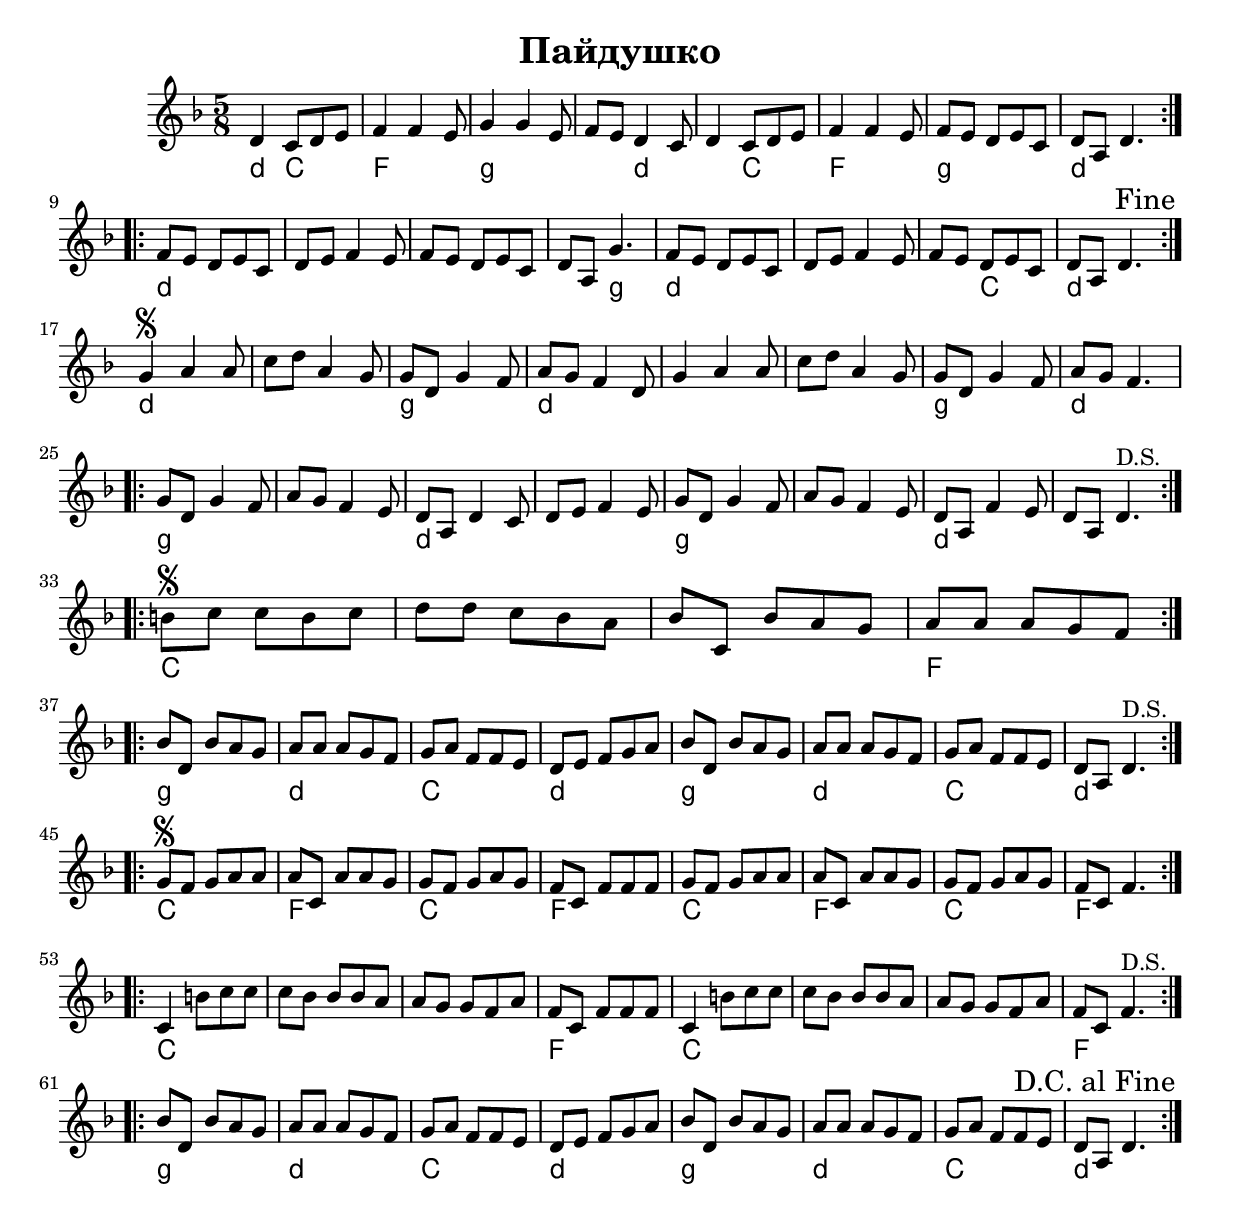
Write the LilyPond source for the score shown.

\version "2.16.2"
\include "deutsch.ly"

melody_i = \relative c' {
  e4 d8 e fis |
  g4 g fis8 |
  a4 a fis8 |
  g8 fis e4 d8 |

  e4 d8 e fis |
  g4 g fis8 |
  g8 fis e fis d |
  e8 h e4. |
}
harmonies_i = \chordmode {
  e4:m d4. |
  g4 s4. |
  a4:m s4. |
  a4:m e4.:m | %???

  e4:m d4. |
  g4 s4. |
  a4:m s4. |
  e4:m s4. |
}

melody_ii = \relative c'' {
  g8 fis e fis d |
  e8 fis g4 fis8 |
  g8 fis e fis d |
  e8 h a'4. |

  g8 fis e fis d |
  e8 fis g4 fis8 |
  g8 fis e fis d |
  e8 h e4. |
  \once \override Score.RehearsalMark #'break-visibility = #begin-of-line-invisible
  \once \override Score.RehearsalMark #'self-alignment-X = #right
  \mark \markup { "Fine" }
}
harmonies_ii = \chordmode {
  e4:m s4. |
  e4:m s4. |
  e4:m s4. |
  e4:m a4.:m |

  e4:m s4. |
  e4:m s4. |
  e4:m d4. |
  e4:m s4. |
}

melody_iii = \relative c'' {
  a4^\segno h h8 |
  d8 e h4 a8 |
  a8 e a4 g8 |
  h8 a g4 e8 |

  a4 h h8 |
  d8 e h4 a8 |
  a8 e a4 g8 |
  h8 a g4. |
}
harmonies_iii = \chordmode {
  e4:m s4. |
  e4:m s4. |
  a4:m s4. |
  e4:m s4. |

  e4:m s4. |
  e4:m s4. |
  a4:m s4. |
  e4:m s4. |
}

melody_iv = \relative c'' {
  a8 e a4 g8 |
  h8 a g4 fis8 |
  e8 h e4 d8 |
  e8 fis g4 fis8 |

  a8 e a4 g8 |
  h8 a g4 fis8 |
  e8 h g'4 fis8 |
  e8 h e4.^\markup { "D.S." } |
}
harmonies_iv = \chordmode {
  a4:m s4. |
  a4:m s4. |
  e4:m s4. |
  e4:m s4. |

  a4:m s4. |
  a4:m s4. |
  e4:m s4. |
  e4:m s4. |
}

melody_v = \relative c'' {
  cis8^\segno d d cis d |
  e8 e d c h |
  c8 d, c' h a |
  h8 h h a g |
}
harmonies_v = \chordmode {
  d4 s4. |
  d4 s4. |
  d4 s4. |
  g4 s4. |
}

melody_vi = \relative c'' {
  c8 e, c' h a |
  h8 h h a g |
  a8 h g g fis |
  e8 fis g a h |

  c8 e, c' h a |
  h8 h h a g |
  a8 h g g fis |
  e8 h e4.^\markup { "D.S." } |
}
melody_vi_a = \relative c'' {
  c8 e, c' h a |
  h8 h h a g |
  a8 h g g fis |
  e8 fis g a h |

  c8 e, c' h a |
  h8 h h a g |
  a8 h g g fis |
  e8 h e4. |
  \once \override Score.RehearsalMark #'break-visibility = #begin-of-line-invisible
  \once \override Score.RehearsalMark #'self-alignment-X = #right
  \mark \markup { "D.C. al Fine" }
}
harmonies_vi = \chordmode {
  a4:m s4. |
  e4:m s4. |
  d4 s4. | %???
  e4:m s4. | %???

  a4:m s4. |
  e4:m s4. |
  d4 s4. | %???
  e4:m s4. | %???
}
melody_vii = \relative c'' {
  a8^\segno g a h h |
  h d, h' h a |
  a8 g a h a |
  g8 d g g g|

  a8 g a h h |
  h d, h' h a |
  a8 g a h a |
  g8 d g4. |
}
harmonies_vii = \chordmode {
  d4 s4. |
  g4 s4. |
  d4 s4. |
  g4 s4. |

  d4 s4. |
  g4 s4. |
  d4 s4. |
  g4 s4. |
}

melody_viii = \relative c' {
  d4 cis'8 d d |
  d8 c c c h |
  h8 a a g h |
  g8 d g g g |

  d4 cis'8 d d |
  d8 c c c h |
  h8 a a g h |
  g8 d g4.^\markup { "D.S." } |
}
harmonies_viii = \chordmode {
  d4 s4. |
  d4 s4. |
  d4 s4. |
  g4 s4. |

  d4 s4. |
  d4 s4. |
  d4 s4. |
  g4 s4. |
}

melody = {
  \time 5/8
  \key e \minor
  \set Timing.beatStructure = #'(2 3)

  \repeat volta 2 { \melody_i }
  \break
  \repeat volta 2 { \melody_ii }
  \break
  \melody_iii
  \break
  \repeat volta 2 { \melody_iv }
  \break
  \repeat volta 2 { \melody_v }
  \break
  \repeat volta 2 { \melody_vi }
  \break
  \repeat volta 2 { \melody_vii }
  \break
  \repeat volta 2 { \melody_viii }
  \break
  \repeat volta 2 { \melody_vi_a }
}

harmonies = {
  \germanChords
  \set chordNameLowercaseMinor = ##t
  \set chordChanges = ##t

  \harmonies_i
  \harmonies_ii
  \harmonies_iii
  \harmonies_iv
  \harmonies_v
  \harmonies_vi
  \harmonies_vii
  \harmonies_viii
  \harmonies_vi
}

\header { title="Пайдушко" }
\score {
  <<
    \new Staff \transpose e d \melody
    \new ChordNames \transpose e d \harmonies
  >>
}

